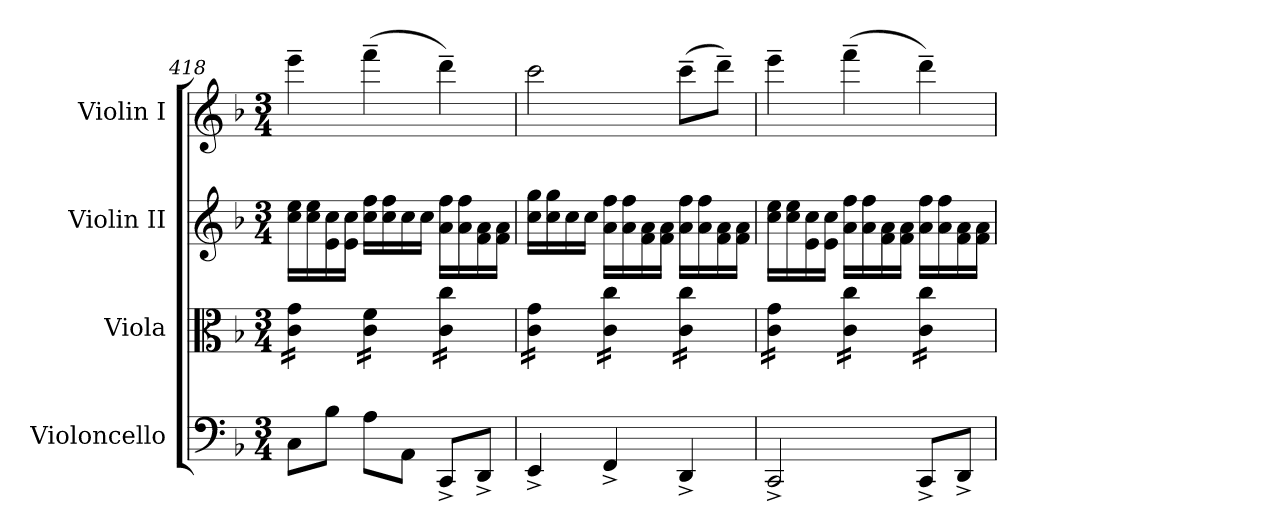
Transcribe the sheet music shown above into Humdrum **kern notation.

**kern	**kern	**kern	**kern
*part4	*part3	*part2	*part1
*staff4	*staff3	*staff2	*staff1
*I"Violoncello	*I"Viola	*I"Violin II	*I"Violin I
*I'Vc	*I'Vla	*I'Vln	*I'Vln
*clefF4	*clefC3	*clefG2	*clefG2
*k[b-]	*k[b-]	*k[b-]	*k[b-]
*M3/4	*M3/4	*M3/4	*M3/4
=418	=418	=418	=418
*	*tremolo	*	*
8C\L	16c\ 16g\LL	16cc\ 16ee\LL	4eee~\
.	16c\ 16g\	16cc\ 16ee\	.
8B-\J	16c\ 16g\	16e\ 16cc\	.
.	16c\ 16g\JJ	16e\ 16cc\JJ	.
8A\L	16c\ 16f\LL	16cc\ 16ff\LL	(4fff~\
.	16c\ 16f\	16cc\ 16ff\	.
8AA\J	16c\ 16f\	16cc\	.
.	16c\ 16f\JJ	16cc\JJ	.
8CC^/L	16c\ 16cc\LL	16a\ 16ff\LL	4ddd~\)
.	16c\ 16cc\	16a\ 16ff\	.
8DD^/J	16c\ 16cc\	16f\ 16a\	.
.	16c\ 16cc\JJ	16f\ 16a\JJ	.
=419	=419	=419	=419
4EE^/	16c\ 16g\LL	16cc\ 16gg\LL	2ccc\
.	16c\ 16g\	16cc\ 16gg\	.
.	16c\ 16g\	16cc\	.
.	16c\ 16g\JJ	16cc\JJ	.
4FF^/	16c\ 16cc\LL	16a\ 16ff\LL	.
.	16c\ 16cc\	16a\ 16ff\	.
.	16c\ 16cc\	16f\ 16a\	.
.	16c\ 16cc\JJ	16f\ 16a\JJ	.
4DD^/	16c\ 16cc\LL	16a\ 16ff\LL	(8ccc~\L
.	16c\ 16cc\	16a\ 16ff\	.
.	16c\ 16cc\	16f\ 16a\	8ddd~\J)
.	16c\ 16cc\JJ	16f\ 16a\JJ	.
!!LO:LB:g=z
=420	=420	=420	=420
2CC^/	16c\ 16g\LL	16cc\ 16ee\LL	4eee~\
.	16c\ 16g\	16cc\ 16ee\	.
.	16c\ 16g\	16e\ 16cc\	.
.	16c\ 16g\JJ	16e\ 16cc\JJ	.
.	16c\ 16cc\LL	16a\ 16ff\LL	(4fff~\
.	16c\ 16cc\	16a\ 16ff\	.
.	16c\ 16cc\	16f\ 16a\	.
.	16c\ 16cc\JJ	16f\ 16a\JJ	.
8CC^/L	16c\ 16cc\LL	16a\ 16ff\LL	4ddd~\)
.	16c\ 16cc\	16a\ 16ff\	.
8DD^/J	16c\ 16cc\	16f\ 16a\	.
.	16c\ 16cc\JJ	16f\ 16a\JJ	.
*	*Xtremolo	*	*
=	=	=	=
*-	*-	*-	*-
